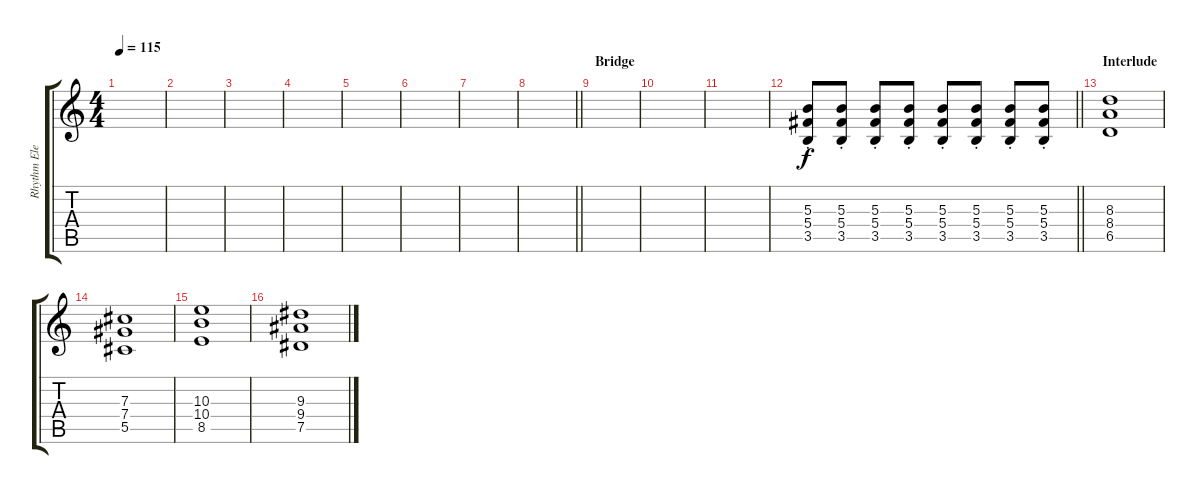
\track ("Rhythm Elect" "Rhythm Ele") {instrument distortionguitar}
\staff {score tabs}
\tuning (Eb4 Bb3 Gb3 Db3 Ab2 Eb2) {hide}
\ts (4 4)
\tempo 115
\clef g2
\ks c
|
|
|
|
|
|
|
\barLineRight lightlight
|
\section ("" "Bridge")
|
|
|
\barLineRight lightlight
(5.3{st} 5.4{st} 3.5{st}).8 (5.3{st} 5.4{st} 3.5{st}).8 (5.3{st} 5.4{st} 3.5{st}).8 (5.3{st} 5.4{st} 3.5{st}).8 (5.3{st} 5.4{st} 3.5{st}).8 (5.3{st} 5.4{st} 3.5{st}).8 (5.3{st} 5.4{st} 3.5{st}).8 (5.3{st} 5.4{st} 3.5{st}).8 |
\section ("" "Interlude")
(8.3 8.4 6.5).1{dy f} |
(7.3 7.4 5.5).1 |
(10.3 10.4 8.5).1 |
(9.3 9.4 7.5).1
